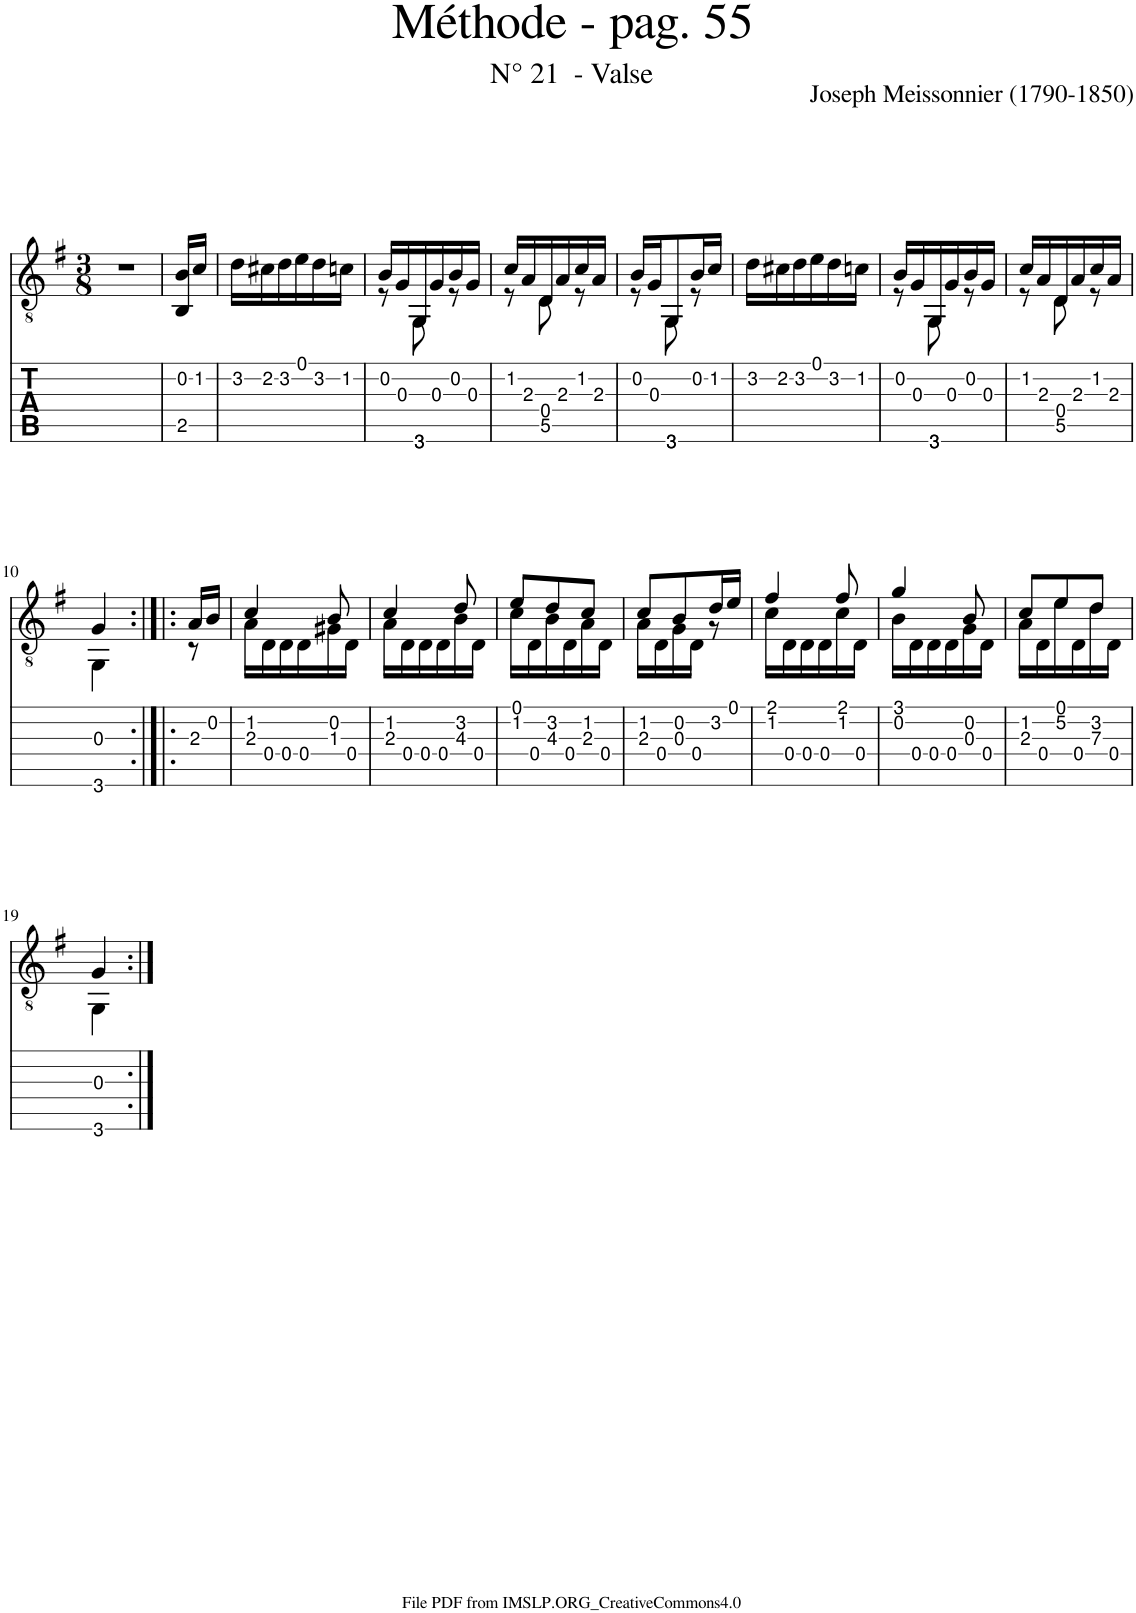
**kern	**kern
*part1	*part1
*staff2	*staff1
*I"Guitar	*
*I'Guit.	*
*stria6	*
*	*clefGv2
*k[f#]	*k[f#]
*M3/8	*M3/8
=1	=1
4.r	4.r
=2	=2
16BB\ 16B\LL	16BB/ 16B/LL
16cJJ	16c/JJ
=3	=3
16dLL	16d\LL
16c#	16c#X\
16d	16d\
16e	16e\
16d	16d\
16cJJ	16cn\JJ
=4	=4
*^	*^
16BLL	8r	16B/LL	8r
16G	.	16G/	.
16GG	8GG	16GG/	8GG\
16G	.	16G/	.
16B	8r	16B/	8r
16GJJ	.	16G/JJ	.
=5	=5	=5	=5
16cLL	8r	16c/LL	8r
16A	.	16A/	.
16D	8D	16D/	8D\
16A	.	16A/	.
16c	8r	16c/	8r
16AJJ	.	16A/JJ	.
=6	=6	=6	=6
16BLL	8r	16B/LL	8r
16GJ	.	16G/J	.
8GG	8GG	8GG/	8GG\
16BL	8r	16B/L	8r
16cJJ	.	16c/JJ	.
*v	*v	*	*
*	*v	*v
=7	=7
16dLL	16d\LL
16c#	16c#X\
16d	16d\
16e	16e\
16d	16d\
16cJJ	16cn\JJ
=8	=8
*^	*^
16BLL	8r	16B/LL	8r
16G	.	16G/	.
16GG	8GG	16GG/	8GG\
16G	.	16G/	.
16B	8r	16B/	8r
16GJJ	.	16G/JJ	.
=9	=9	=9	=9
16cLL	8r	16c/LL	8r
16A	.	16A/	.
16D	8D	16D/	8D\
16A	.	16A/	.
16c	8r	16c/	8r
16AJJ	.	16A/JJ	.
!!LO:LB:g=z	!!
=10	=10	=10	=10
4G	4GG	4G/	4GG\
=11:|!|:	=11:|!|:	=11:|!|:	=11:|!|:
16ALL	8r	16A/LL	8r
16BJJ	.	16B/JJ	.
=12	=12	=12	=12
4c	16ALL	4c/	16A\LL
.	16D	.	16D\
.	16D	.	16D\
.	16D	.	16D\
8B	16G#	8B/	16G#X\
.	16DJJ	.	16D\JJ
=13	=13	=13	=13
4c	16ALL	4c/	16A\LL
.	16D	.	16D\
.	16D	.	16D\
.	16D	.	16D\
8d	16B	8d/	16B\
.	16DJJ	.	16D\JJ
=14	=14	=14	=14
8eL	16cLL	8e/L	16c\LL
.	16D	.	16D\
8d	16B	8d/	16B\
.	16D	.	16D\
8cJ	16A	8c/J	16A\
.	16DJJ	.	16D\JJ
=15	=15	=15	=15
8cL	16ALL	8c/L	16A\LL
.	16D	.	16D\
8B	16G	8B/	16G\
.	16DJJ	.	16D\JJ
16dL	8r	16d/L	8r
16eJJ	.	16e/JJ	.
=16	=16	=16	=16
4f#	16cLL	4f#/	16c\LL
.	16D	.	16D\
.	16D	.	16D\
.	16D	.	16D\
8f#	16c	8f#/	16c\
.	16DJJ	.	16D\JJ
=17	=17	=17	=17
4g	16BLL	4g/	16B\LL
.	16D	.	16D\
.	16D	.	16D\
.	16D	.	16D\
8B	16G	8B/	16G\
.	16DJJ	.	16D\JJ
=18	=18	=18	=18
8cL	16ALL	8c/L	16A\LL
.	16D	.	16D\
8e	16e	8e/	16e\
.	16D	.	16D\
8dJ	16d	8d/J	16d\
.	16DJJ	.	16D\JJ
!!LO:LB:g=z	!!
=19	=19	=19	=19
4G	4GG	4G/	4GG\
*v	*v	*	*
*	*v	*v
=:|!	=:|!
*-	*-
